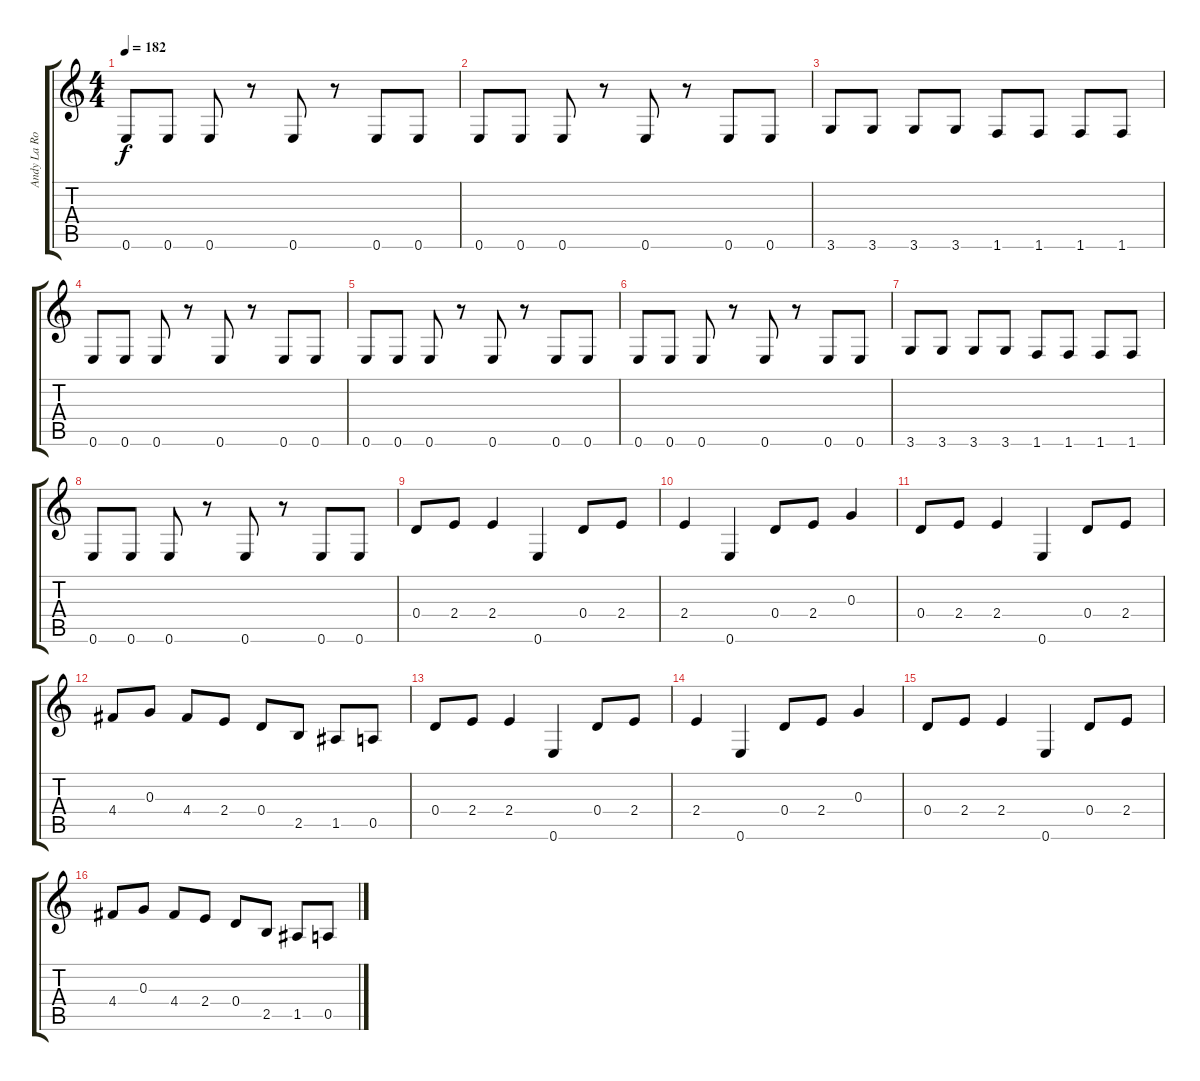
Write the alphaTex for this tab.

\track ("Andy La Rocque" "Andy La Ro") {instrument distortionguitar}
\staff {score tabs}
\tuning (E4 B3 G3 D3 A2 E2) {hide}
\ts (4 4)
\tempo 182
\clef g2
\ks c
0.6.8{dy f} 0.6.8 0.6.8 r.8 0.6.8 r.8 0.6.8 0.6.8 |
0.6.8 0.6.8 0.6.8 r.8 0.6.8 r.8 0.6.8 0.6.8 |
3.6.8 3.6.8 3.6.8 3.6.8 1.6.8 1.6.8 1.6.8 1.6.8 |
0.6.8 0.6.8 0.6.8 r.8 0.6.8 r.8 0.6.8 0.6.8 |
0.6.8 0.6.8 0.6.8 r.8 0.6.8 r.8 0.6.8 0.6.8 |
0.6.8 0.6.8 0.6.8 r.8 0.6.8 r.8 0.6.8 0.6.8 |
3.6.8 3.6.8 3.6.8 3.6.8 1.6.8 1.6.8 1.6.8 1.6.8 |
0.6.8 0.6.8 0.6.8 r.8 0.6.8 r.8 0.6.8 0.6.8 |
0.4.8 2.4.8 2.4.4 0.6.4 0.4.8 2.4.8 |
2.4.4 0.6.4 0.4.8 2.4.8 0.3.4 |
0.4.8 2.4.8 2.4.4 0.6.4 0.4.8 2.4.8 |
4.4.8 0.3.8 4.4.8 2.4.8 0.4.8 2.5.8 1.5.8 0.5.8 |
0.4.8 2.4.8 2.4.4 0.6.4 0.4.8 2.4.8 |
2.4.4 0.6.4 0.4.8 2.4.8 0.3.4 |
0.4.8 2.4.8 2.4.4 0.6.4 0.4.8 2.4.8 |
4.4.8 0.3.8 4.4.8 2.4.8 0.4.8 2.5.8 1.5.8 0.5.8
